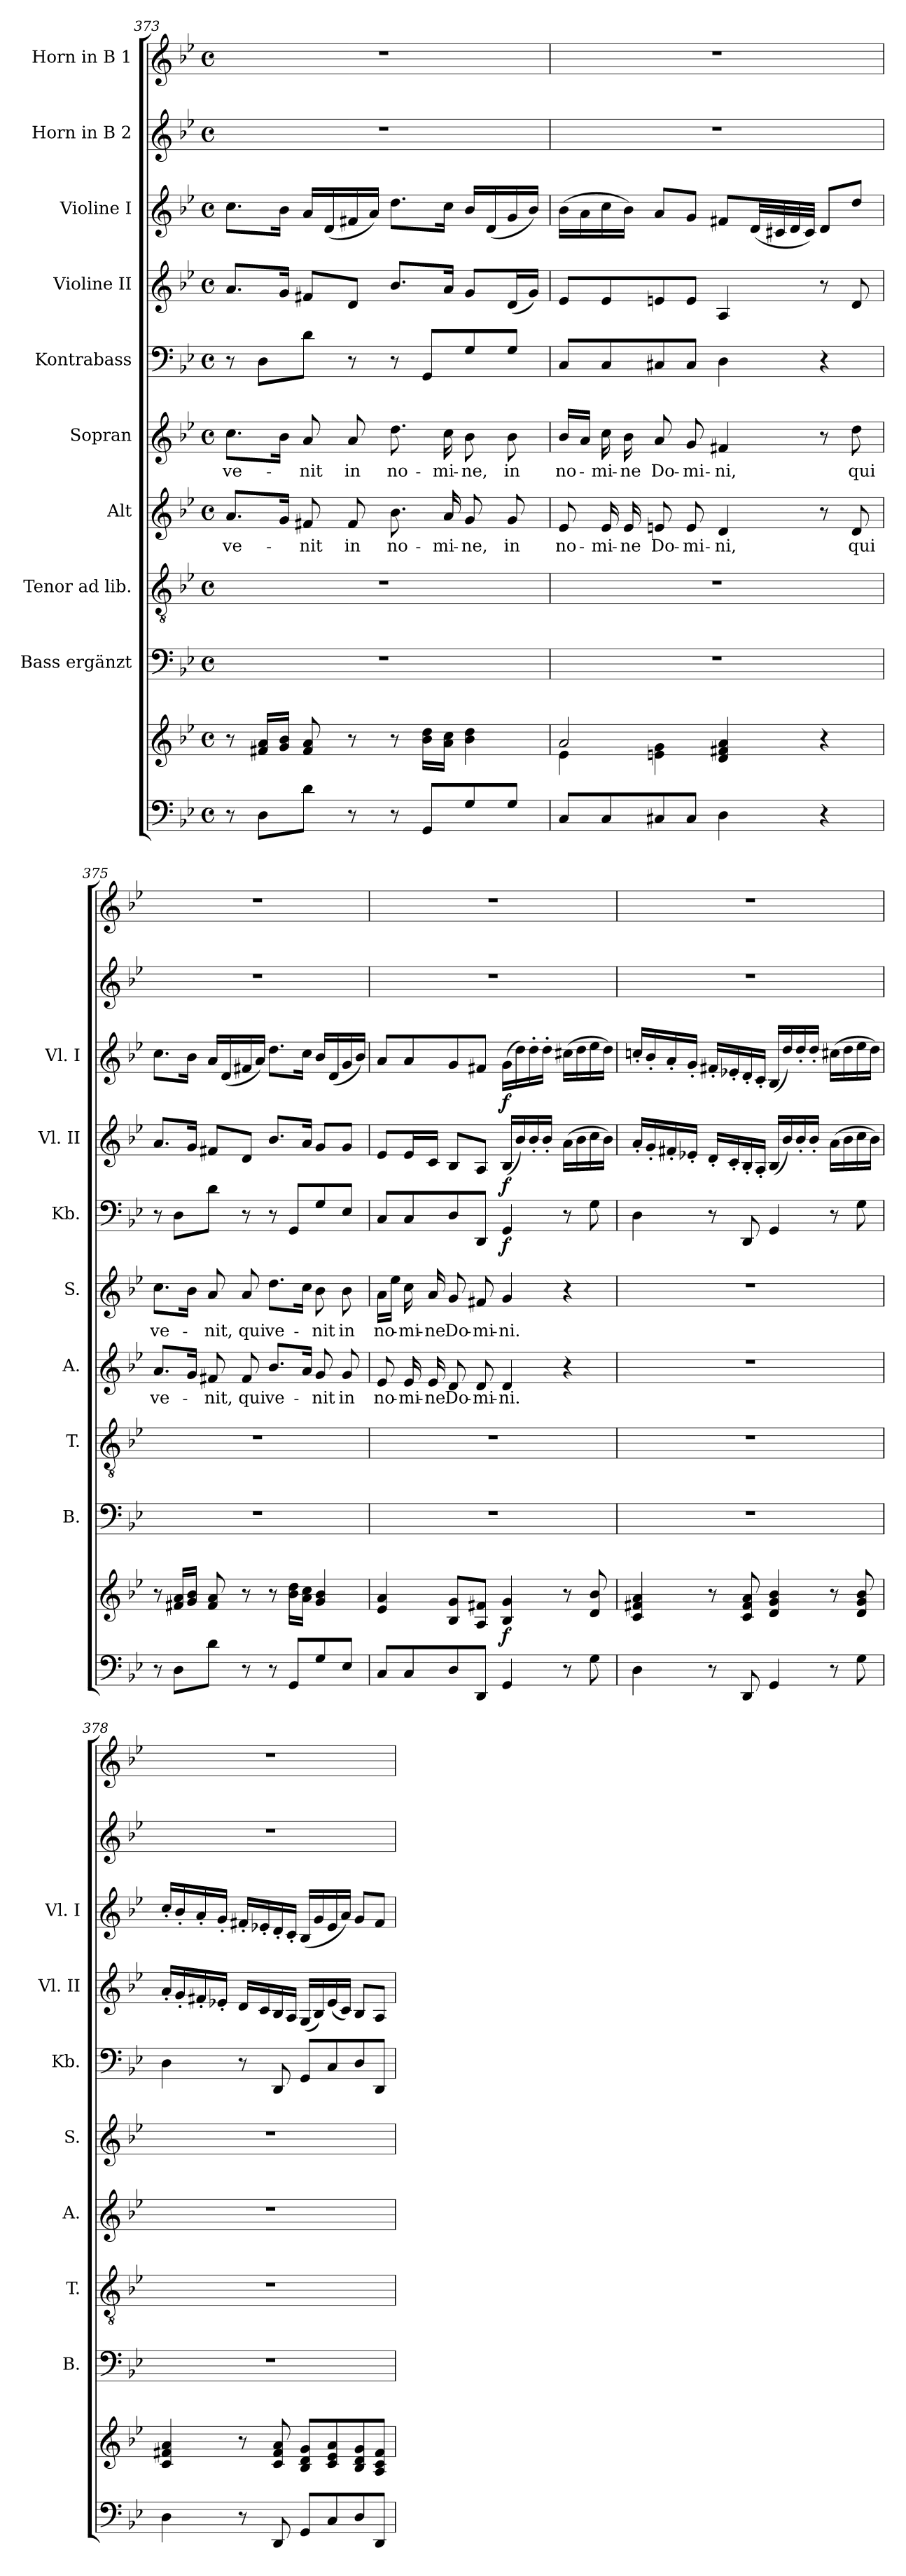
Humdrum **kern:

**kern	**kern	**dynam	**kern	**kern	**kern	**text	**kern	**text	**kern	**dynam	**kern	**dynam	**kern	**dynam	**kern	**kern
*part10	*part10	*part10	*part9	*part8	*part7	*part7	*part6	*part6	*part5	*part5	*part4	*part4	*part3	*part3	*part2	*part1
*staff11	*staff10	*staff10/11	*staff9	*staff8	*staff7	*staff7	*staff6	*staff6	*staff5	*staff5	*staff4	*staff4	*staff3	*staff3	*staff2	*staff1
*	*	*	*I"Bass ergänzt	*I"Tenor ad lib.	*I"Alt	*	*I"Sopran	*	*I"Kontrabass	*	*I"Violine II	*	*I"Violine I	*	*I"Horn in B 2	*I"Horn in B 1
*	*	*	*I'B.	*I'T.	*I'A.	*	*I'S.	*	*I'Kb.	*	*I'Vl. II	*	*I'Vl. I	*	*	*
!!LO:PB:g=z
*clefF4	*clefG2	*	*clefF4	*clefGv2	*clefG2	*	*clefG2	*	*clefF4	*	*clefG2	*	*clefG2	*	*clefG2	*clefG2
*	*	*	*	*	*	*	*	*	*ITrd7c12	*	*	*	*	*	*ITrd8c14	*ITrd8c14
*k[b-e-]	*k[b-e-]	*	*k[b-e-]	*k[b-e-]	*k[b-e-]	*	*k[b-e-]	*	*k[b-e-]	*	*k[b-e-]	*	*k[b-e-]	*	*k[b-e-]	*k[b-e-]
*B-:	*B-:	*	*B-:	*B-:	*B-:	*	*B-:	*	*B-:	*	*B-:	*	*B-:	*	*B-:	*B-:
*M4/4	*M4/4	*	*M4/4	*M4/4	*M4/4	*	*M4/4	*	*M4/4	*	*M4/4	*	*M4/4	*	*M4/4	*M4/4
*met(c)	*met(c)	*	*met(c)	*met(c)	*met(c)	*	*met(c)	*	*met(c)	*	*met(c)	*	*met(c)	*	*met(c)	*met(c)
=373	=373	=373	=373	=373	=373	=373	=373	=373	=373	=373	=373	=373	=373	=373	=373	=373
!	!	!	!	!	!	!LO:LY:b	!	!LO:LY:b	!	!	!	!	!	!	!	!
8r	8r	.	1r	1r	8.a/L	ve-	8.cc\L	ve-	8r	.	8.a/L	.	8.cc\L	.	1r	1r
8D\L	16f#X/ 16a/LL	.	.	.	.	.	.	.	8DD\L	.	.	.	.	.	.	.
.	16g/ 16b-/JJ	.	.	.	16g/Jk	.	16b-\Jk	.	.	.	16g/Jk	.	16b-\Jk	.	.	.
!	!	!	!	!	!	!LO:LY:b	!	!LO:LY:b	!	!	!	!	!	!	!	!
8d\J	8f#/ 8a/	.	.	.	8f#X/	-nit	8a/	-nit	8D\J	.	8f#X/L	.	16a/LL	.	.	.
.	.	.	.	.	.	.	.	.	.	.	.	.	(<16d/	.	.	.
!	!	!	!	!	!	!LO:LY:b	!	!LO:LY:b	!	!	!	!	!	!	!	!
8r	8r	.	.	.	8f#/	in	8a/	in	8r	.	8d/J	.	16f#X/	.	.	.
.	.	.	.	.	.	.	.	.	.	.	.	.	16a/JJ)	.	.	.
!	!	!	!	!	!	!LO:LY:b	!	!LO:LY:b	!	!	!	!	!	!	!	!
8r	8r	.	.	.	8.b-\	no-	8.dd\	no-	8r	.	8.b-/L	.	8.dd\L	.	.	.
8GG/L	16b-\ 16dd\LL	.	.	.	.	.	.	.	8GGG/L	.	.	.	.	.	.	.
!	!	!	!	!	!	!LO:LY:b	!	!LO:LY:b	!	!	!	!	!	!	!	!
.	16a\ 16cc\JJ	.	.	.	16a/	-mi-	16cc\	-mi-	.	.	16a/Jk	.	16cc\Jk	.	.	.
!	!	!	!	!	!	!LO:LY:b	!	!LO:LY:b	!	!	!	!	!	!	!	!
8G/	4b-\ 4dd\	.	.	.	8g/	-ne,	8b-\	-ne,	8GG/	.	8g/L	.	16b-/LL	.	.	.
.	.	.	.	.	.	.	.	.	.	.	.	.	(<16d/	.	.	.
!	!	!	!	!	!	!LO:LY:b	!	!LO:LY:b	!	!	!	!	!	!	!	!
8G/J	.	.	.	.	8g/	in	8b-\	in	8GG/J	.	(<16d/L	.	16g/	.	.	.
.	.	.	.	.	.	.	.	.	.	.	16g/JJ)	.	16b-/JJ)	.	.	.
=374	=374	=374	=374	=374	=374	=374	=374	=374	=374	=374	=374	=374	=374	=374	=374	=374
*	*^	*	*	*	*	*	*	*	*	*	*	*	*	*	*	*
!	!	!	!	!	!	!	!LO:LY:b	!	!LO:LY:b	!	!	!	!	!	!	!	!
8C/L	2a/	4e-\	.	1r	1r	8e-/	no-	16b-/LL	no-	8CC/L	.	8e-/L	.	(>16b-\LL	.	1r	1r
.	.	.	.	.	.	.	.	16a/JJ	.	.	.	.	.	16a\	.	.	.
!	!	!	!	!	!	!	!LO:LY:b	!	!LO:LY:b	!	!	!	!	!	!	!	!
8C/	.	.	.	.	.	16e-/	-mi-	16cc\	-mi-	8CC/	.	8e-/	.	16cc\	.	.	.
!	!	!	!	!	!	!	!LO:LY:b	!	!LO:LY:b	!	!	!	!	!	!	!	!
.	.	.	.	.	.	16e-/	-ne	16b-\	-ne	.	.	.	.	16b-\JJ)	.	.	.
!	!	!	!	!	!	!	!LO:LY:b	!	!LO:LY:b	!	!	!	!	!	!	!	!
8C#X/	.	4en\ 4g\	.	.	.	8en/	Do-	8a/	Do-	8CC#X/	.	8en/	.	8a/L	.	.	.
!	!	!	!	!	!	!	!LO:LY:b	!	!LO:LY:b	!	!	!	!	!	!	!	!
8C#/J	.	.	.	.	.	8e/	-mi-	8g/	-mi-	8CC#/J	.	8e/J	.	8g/J	.	.	.
!	!	!	!	!	!	!	!LO:LY:b	!	!LO:LY:b	!	!	!	!	!	!	!	!
4D\	4d/ 4f#X/ 4a/	2ryy	.	.	.	4d/	-ni,	4f#X/	-ni,	4DD\	.	4A/	.	8f#X/L	.	.	.
.	.	.	.	.	.	.	.	.	.	.	.	.	.	(<32d/LL	.	.	.
.	.	.	.	.	.	.	.	.	.	.	.	.	.	32c#X/	.	.	.
.	.	.	.	.	.	.	.	.	.	.	.	.	.	32d/	.	.	.
.	.	.	.	.	.	.	.	.	.	.	.	.	.	32c#/JJJ)	.	.	.
4r	4r	.	.	.	.	8r	.	8r	.	4r	.	8r	.	8d/L	.	.	.
!	!	!	!	!	!	!	!LO:LY:b	!	!LO:LY:b	!	!	!	!	!	!	!	!
.	.	.	.	.	.	8d/	qui	8dd\	qui	.	.	8d/	.	8dd/J	.	.	.
*	*v	*v	*	*	*	*	*	*	*	*	*	*	*	*	*	*	*
=375	=375	=375	=375	=375	=375	=375	=375	=375	=375	=375	=375	=375	=375	=375	=375	=375
!	!	!	!	!	!	!LO:LY:b	!	!LO:LY:b	!	!	!	!	!	!	!	!
8r	8r	.	1r	1r	8.a/L	ve-	8.cc\L	ve-	8r	.	8.a/L	.	8.cc\L	.	1r	1r
8D\L	16f#X/ 16a/LL	.	.	.	.	.	.	.	8DD\L	.	.	.	.	.	.	.
.	16g/ 16b-/JJ	.	.	.	16g/Jk	.	16b-\Jk	.	.	.	16g/Jk	.	16b-\Jk	.	.	.
!	!	!	!	!	!	!LO:LY:b	!	!LO:LY:b	!	!	!	!	!	!	!	!
8d\J	8f#/ 8a/	.	.	.	8f#X/	-nit,	8a/	-nit,	8D\J	.	8f#X/L	.	16a/LL	.	.	.
.	.	.	.	.	.	.	.	.	.	.	.	.	(<16d/	.	.	.
!	!	!	!	!	!	!LO:LY:b	!	!LO:LY:b	!	!	!	!	!	!	!	!
8r	8r	.	.	.	8f#/	qui	8a/	qui	8r	.	8d/J	.	16f#X/	.	.	.
.	.	.	.	.	.	.	.	.	.	.	.	.	16a/JJ)	.	.	.
!	!	!	!	!	!	!LO:LY:b	!	!LO:LY:b	!	!	!	!	!	!	!	!
8r	8r	.	.	.	8.b-/L	ve-	8.dd\L	ve-	8r	.	8.b-/L	.	8.dd\L	.	.	.
8GG/L	16b-\ 16dd\LL	.	.	.	.	.	.	.	8GGG/L	.	.	.	.	.	.	.
.	16a\ 16cc\JJ	.	.	.	16a/Jk	.	16cc\Jk	.	.	.	16a/Jk	.	16cc\Jk	.	.	.
!	!	!	!	!	!	!LO:LY:b	!	!LO:LY:b	!	!	!	!	!	!	!	!
8G/	4g/ 4b-/	.	.	.	8g/	-nit	8b-\	-nit	8GG/	.	8g/L	.	16b-/LL	.	.	.
.	.	.	.	.	.	.	.	.	.	.	.	.	(<16d/	.	.	.
!	!	!	!	!	!	!LO:LY:b	!	!LO:LY:b	!	!	!	!	!	!	!	!
8E-/J	.	.	.	.	8g/	in	8b-\	in	8EE-/J	.	8g/J	.	16g/	.	.	.
.	.	.	.	.	.	.	.	.	.	.	.	.	16b-/JJ)	.	.	.
!!LO:PB:g=z
=376	=376	=376	=376	=376	=376	=376	=376	=376	=376	=376	=376	=376	=376	=376	=376	=376
!	!	!	!	!	!	!LO:LY:b	!	!LO:LY:b	!	!	!	!	!	!	!	!
8C/L	4e-/ 4a/	.	1r	1r	8e-/	no-	16a\LL	no-	8CC/L	.	8e-/L	.	8a/L	.	1r	1r
.	.	.	.	.	.	.	16ee-\JJ	.	.	.	.	.	.	.	.	.
!	!	!	!	!	!	!LO:LY:b	!	!LO:LY:b	!	!	!	!	!	!	!	!
8C/	.	.	.	.	16e-/	-mi-	16cc\	-mi-	8CC/	.	16e-/L	.	8a/	.	.	.
!	!	!	!	!	!	!LO:LY:b	!	!LO:LY:b	!	!	!	!	!	!	!	!
.	.	.	.	.	16e-/	-ne	16a/	-ne	.	.	16c/JJ	.	.	.	.	.
!	!	!	!	!	!	!LO:LY:b	!	!LO:LY:b	!	!	!	!	!	!	!	!
8D/	8B-/ 8g/L	.	.	.	8d/	Do-	8g/	Do-	8DD/	.	8B-/L	.	8g/	.	.	.
!	!	!	!	!	!	!LO:LY:b	!	!LO:LY:b	!	!	!	!	!	!	!	!
8DD/J	8A/ 8f#X/J	.	.	.	8d/	-mi-	8f#X/	-mi-	8DDD/J	.	8A/J	.	8f#X/J	.	.	.
!	!	!LO:DY:b	!	!	!	!LO:LY:b	!	!LO:LY:b	!	!LO:DY:b	!	!LO:DY:b	!	!LO:DY:b	!	!
4GG/	4B-/ 4g/	f	.	.	4d/	-ni.	4g/	-ni.	4GGG/	f	(<16B-/LL	f	(>16g\LL	f	.	.
.	.	.	.	.	.	.	.	.	.	.	16b-/)	.	16dd\)	.	.	.
.	.	.	.	.	.	.	.	.	.	.	16b-'</	.	16dd'>\	.	.	.
.	.	.	.	.	.	.	.	.	.	.	16b-'</JJ	.	16dd'>\JJ	.	.	.
8r	8r	.	.	.	4r	.	4r	.	8r	.	(>16a\LL	.	(>16cc#X\LL	.	.	.
.	.	.	.	.	.	.	.	.	.	.	16b-\	.	16dd\	.	.	.
8G\	8d/ 8b-/	.	.	.	.	.	.	.	8GG\	.	16cc\	.	16ee-\	.	.	.
.	.	.	.	.	.	.	.	.	.	.	16b-\JJ)	.	16dd\JJ)	.	.	.
=377	=377	=377	=377	=377	=377	=377	=377	=377	=377	=377	=377	=377	=377	=377	=377	=377
4D\	4c/ 4f#X/ 4a/	.	1r	1r	1r	.	1r	.	4DD\	.	16a'</LL	.	16ccn'</LL	.	1r	1r
.	.	.	.	.	.	.	.	.	.	.	16g'</	.	16b-'</	.	.	.
.	.	.	.	.	.	.	.	.	.	.	16f#X'</	.	16a'</	.	.	.
.	.	.	.	.	.	.	.	.	.	.	16e-X'</JJ	.	16g'</JJ	.	.	.
8r	8r	.	.	.	.	.	.	.	8r	.	16d'</LL	.	16f#X'</LL	.	.	.
.	.	.	.	.	.	.	.	.	.	.	16c'</	.	16e-X'</	.	.	.
8DD/	8c/ 8f#/ 8a/	.	.	.	.	.	.	.	8DDD/	.	16B-'</	.	16d'</	.	.	.
.	.	.	.	.	.	.	.	.	.	.	16A'</JJ	.	16c'</JJ	.	.	.
4GG/	4d/ 4g/ 4b-/	.	.	.	.	.	.	.	4GGG/	.	(<16B-/LL	.	(<16B-/LL	.	.	.
.	.	.	.	.	.	.	.	.	.	.	16b-/)	.	16dd/)	.	.	.
.	.	.	.	.	.	.	.	.	.	.	16b-'</	.	16dd'</	.	.	.
.	.	.	.	.	.	.	.	.	.	.	16b-'</JJ	.	16dd'</JJ	.	.	.
8r	8r	.	.	.	.	.	.	.	8r	.	(>16a\LL	.	(>16cc#X\LL	.	.	.
.	.	.	.	.	.	.	.	.	.	.	16b-\	.	16dd\	.	.	.
8G\	8d/ 8g/ 8b-/	.	.	.	.	.	.	.	8GG\	.	16cc\	.	16ee-\	.	.	.
.	.	.	.	.	.	.	.	.	.	.	16b-\JJ)	.	16dd\JJ)	.	.	.
!!LO:PB:g=z
=378	=378	=378	=378	=378	=378	=378	=378	=378	=378	=378	=378	=378	=378	=378	=378	=378
4D\	4c/ 4f#X/ 4a/	.	1r	1r	1r	.	1r	.	4DD\	.	16a'</LL	.	16cc'</LL	.	1r	1r
.	.	.	.	.	.	.	.	.	.	.	16g'</	.	16b-'</	.	.	.
.	.	.	.	.	.	.	.	.	.	.	16f#X'</	.	16a'</	.	.	.
.	.	.	.	.	.	.	.	.	.	.	16e-X'</JJ	.	16g'</JJ	.	.	.
8r	8r	.	.	.	.	.	.	.	8r	.	16d/LL	.	16f#X'</LL	.	.	.
.	.	.	.	.	.	.	.	.	.	.	16c/	.	16e-X'</	.	.	.
8DD/	8c/ 8f#/ 8a/	.	.	.	.	.	.	.	8DDD/	.	16B-/	.	16d'</	.	.	.
.	.	.	.	.	.	.	.	.	.	.	16A/JJ	.	16c'</JJ	.	.	.
8GG/L	8B-/ 8d/ 8g/L	.	.	.	.	.	.	.	8GGG/L	.	(<16G/LL	.	(<16B-/LL	.	.	.
.	.	.	.	.	.	.	.	.	.	.	16B-/)	.	16g/	.	.	.
8C/	8c/ 8e-/ 8a/	.	.	.	.	.	.	.	8CC/	.	(<16e-/	.	16e-/	.	.	.
.	.	.	.	.	.	.	.	.	.	.	16c/JJ)	.	16a/JJ)	.	.	.
8D/	8B-/ 8d/ 8g/	.	.	.	.	.	.	.	8DD/	.	8B-/L	.	8g/L	.	.	.
8DD/J	8A/ 8c/ 8f#/J	.	.	.	.	.	.	.	8DDD/J	.	8A/J	.	8f#/J	.	.	.
=	=	=	=	=	=	=	=	=	=	=	=	=	=	=	=	=
*-	*-	*-	*-	*-	*-	*-	*-	*-	*-	*-	*-	*-	*-	*-	*-	*-
